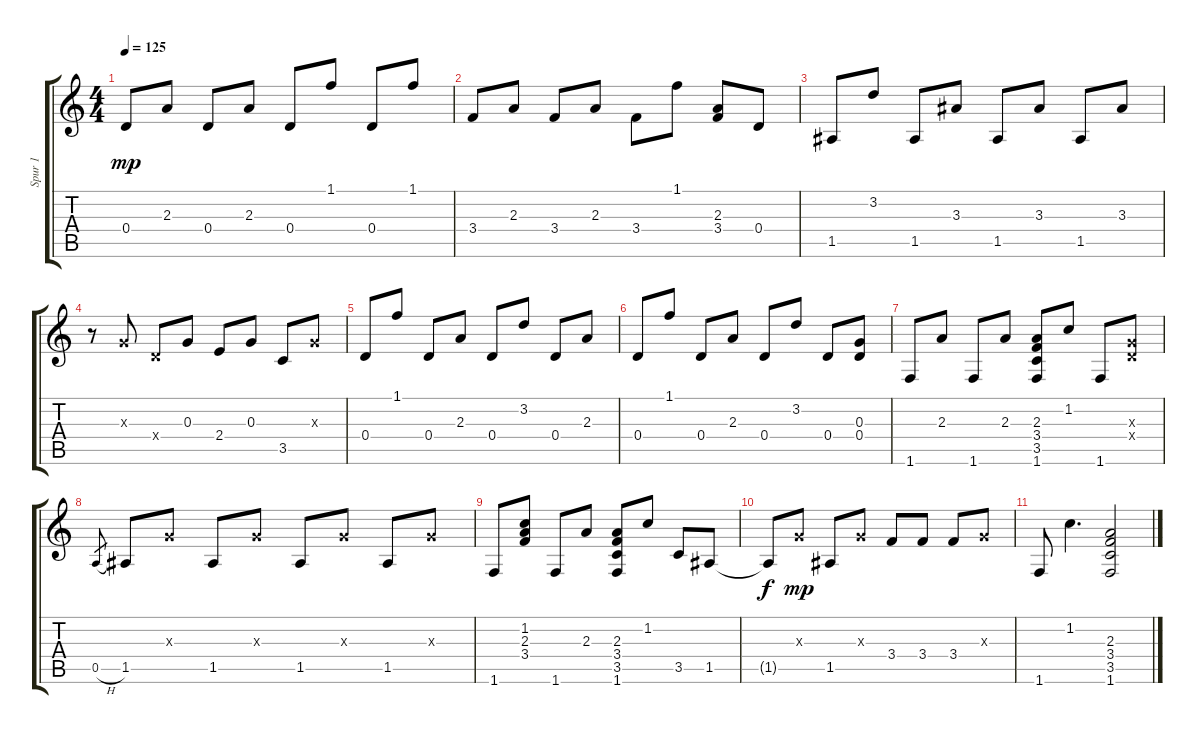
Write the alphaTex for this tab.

\track ("Spur 1" "Spur 1") {instrument acousticguitarsteel}
\staff {score tabs}
\tuning (E4 B3 G3 D3 A2 E2) {hide}
\ts (4 4)
\tempo 125
\clef g2
\ks c
0.4.8{dy mp} 2.3.8 0.4.8 2.3.8 0.4.8 1.1.8 0.4.8 1.1.8 |
3.4.8 2.3.8 3.4.8 2.3.8 3.4.8 1.1.8 (2.3 3.4).8 0.4.8 |
1.5.8 3.2.8 1.5.8 3.3.8 1.5.8 3.3.8 1.5.8 3.3.8 |
r.8 0.3{x}.8 0.4{x}.8 0.3.8 2.4.8 0.3.8 3.5.8 0.3{x}.8 |
0.4.8 1.1.8 0.4.8 2.3.8 0.4.8 3.2.8 0.4.8 2.3.8 |
0.4.8 1.1.8 0.4.8 2.3.8 0.4.8 3.2.8 0.4.8 (0.3 0.4).8 |
1.6.8 2.3.8 1.6.8 2.3.8 (2.3 3.4 3.5 1.6).8 1.2.8 1.6.8 (0.3{x} 0.4{x}).8 |
0.5{h}.8{gr} 1.5.8 0.3{x}.8 1.5.8 0.3{x}.8 1.5.8 0.3{x}.8 1.5.8 0.3{x}.8 |
1.6.8 (1.2 2.3 3.4).8 1.6.8 2.3.8 (2.3 3.4 3.5 1.6).8 1.2.8 3.5.8 1.5.8 |
1.5{t}.8{dy f} 0.3{x}.8{dy mp} 1.5.8 0.3{x}.8 3.4.8 3.4.8 3.4.8 0.3{x}.8 |
1.6.8 1.2.4{d} (2.3 3.4 3.5 1.6).2
